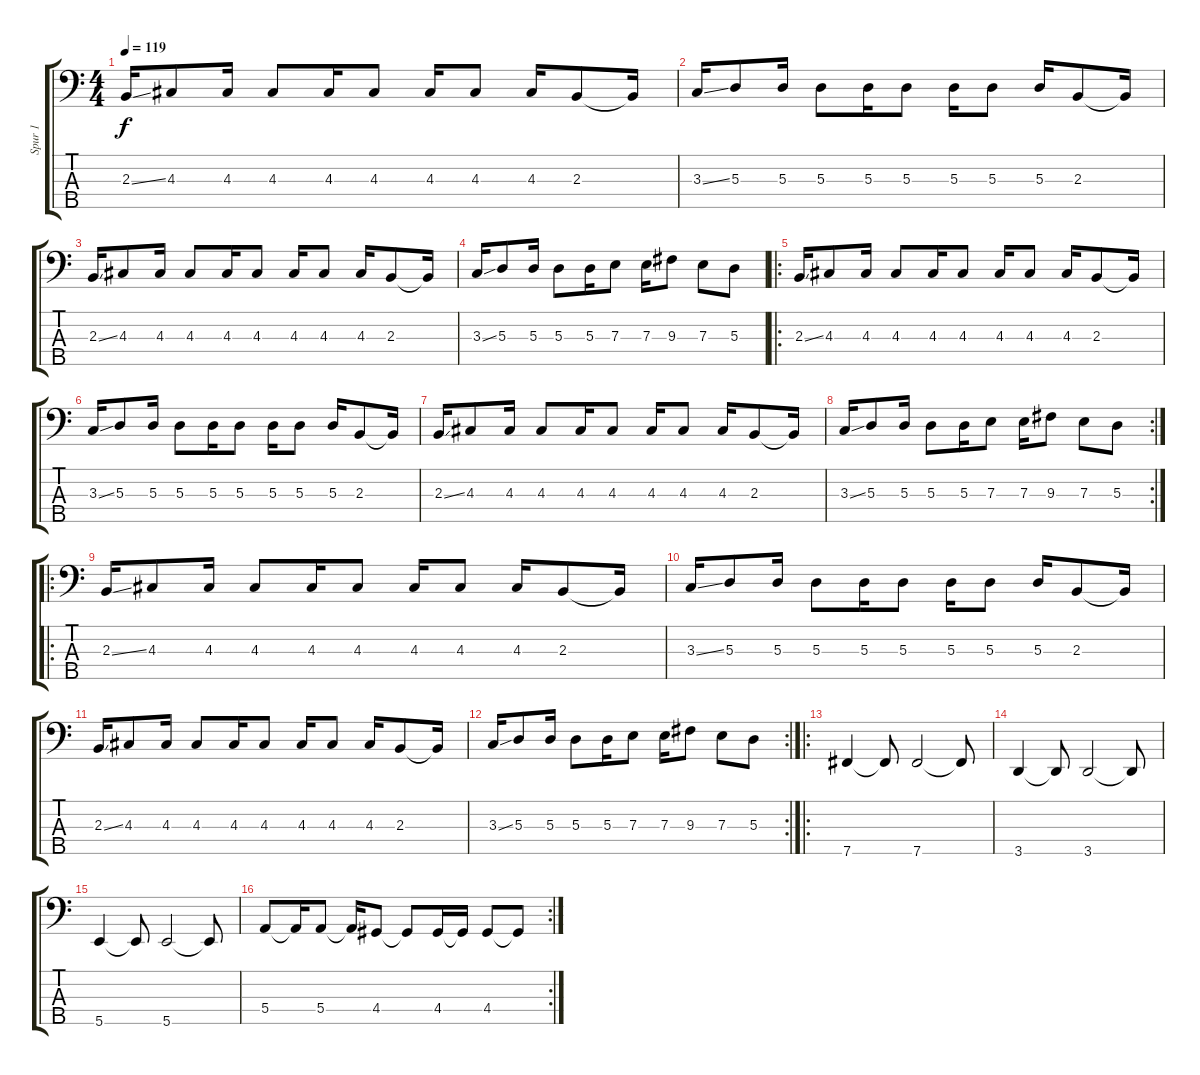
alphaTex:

\track ("Spur 1" "Spur 1") {instrument electricbassfinger}
\staff {score tabs}
\tuning (G2 D2 A1 E1 B0) {hide}
\ts (4 4)
\tempo 119
\clef f4
\ks c
2.3{ss}.16{dy f} 4.3.8 4.3.16 4.3.8 4.3.16 4.3.8 4.3.16 4.3.8 4.3.16 2.3.8 2.3{t}.16 |
3.3{ss}.16 5.3.8 5.3.16 5.3.8 5.3.16 5.3.8 5.3.16 5.3.8 5.3.16 2.3.8 2.3{t}.16 |
2.3{ss}.16 4.3.8 4.3.16 4.3.8 4.3.16 4.3.8 4.3.16 4.3.8 4.3.16 2.3.8 2.3{t}.16 |
3.3{ss}.16 5.3.8 5.3.16 5.3.8 5.3.16 7.3.8 7.3.16 9.3.8 7.3.8 5.3.8 |
\ro
2.3{ss}.16 4.3.8 4.3.16 4.3.8 4.3.16 4.3.8 4.3.16 4.3.8 4.3.16 2.3.8 2.3{t}.16 |
3.3{ss}.16 5.3.8 5.3.16 5.3.8 5.3.16 5.3.8 5.3.16 5.3.8 5.3.16 2.3.8 2.3{t}.16 |
2.3{ss}.16 4.3.8 4.3.16 4.3.8 4.3.16 4.3.8 4.3.16 4.3.8 4.3.16 2.3.8 2.3{t}.16 |
\rc 2
3.3{ss}.16 5.3.8 5.3.16 5.3.8 5.3.16 7.3.8 7.3.16 9.3.8 7.3.8 5.3.8 |
\ro
2.3{ss}.16 4.3.8 4.3.16 4.3.8 4.3.16 4.3.8 4.3.16 4.3.8 4.3.16 2.3.8 2.3{t}.16 |
3.3{ss}.16 5.3.8 5.3.16 5.3.8 5.3.16 5.3.8 5.3.16 5.3.8 5.3.16 2.3.8 2.3{t}.16 |
2.3{ss}.16 4.3.8 4.3.16 4.3.8 4.3.16 4.3.8 4.3.16 4.3.8 4.3.16 2.3.8 2.3{t}.16 |
\rc 2
3.3{ss}.16 5.3.8 5.3.16 5.3.8 5.3.16 7.3.8 7.3.16 9.3.8 7.3.8 5.3.8 |
\ro
7.5.4 7.5{t}.8 7.5.2 7.5{t}.8 |
3.5.4 3.5{t}.8 3.5.2 3.5{t}.8 |
5.5.4 5.5{t}.8 5.5.2 5.5{t}.8 |
\rc 2
5.4.8 5.4{t}.16 5.4.8 5.4{t}.16 4.4.8 4.4{t}.8 4.4.16 4.4{t}.16 4.4.8 4.4{t}.8
